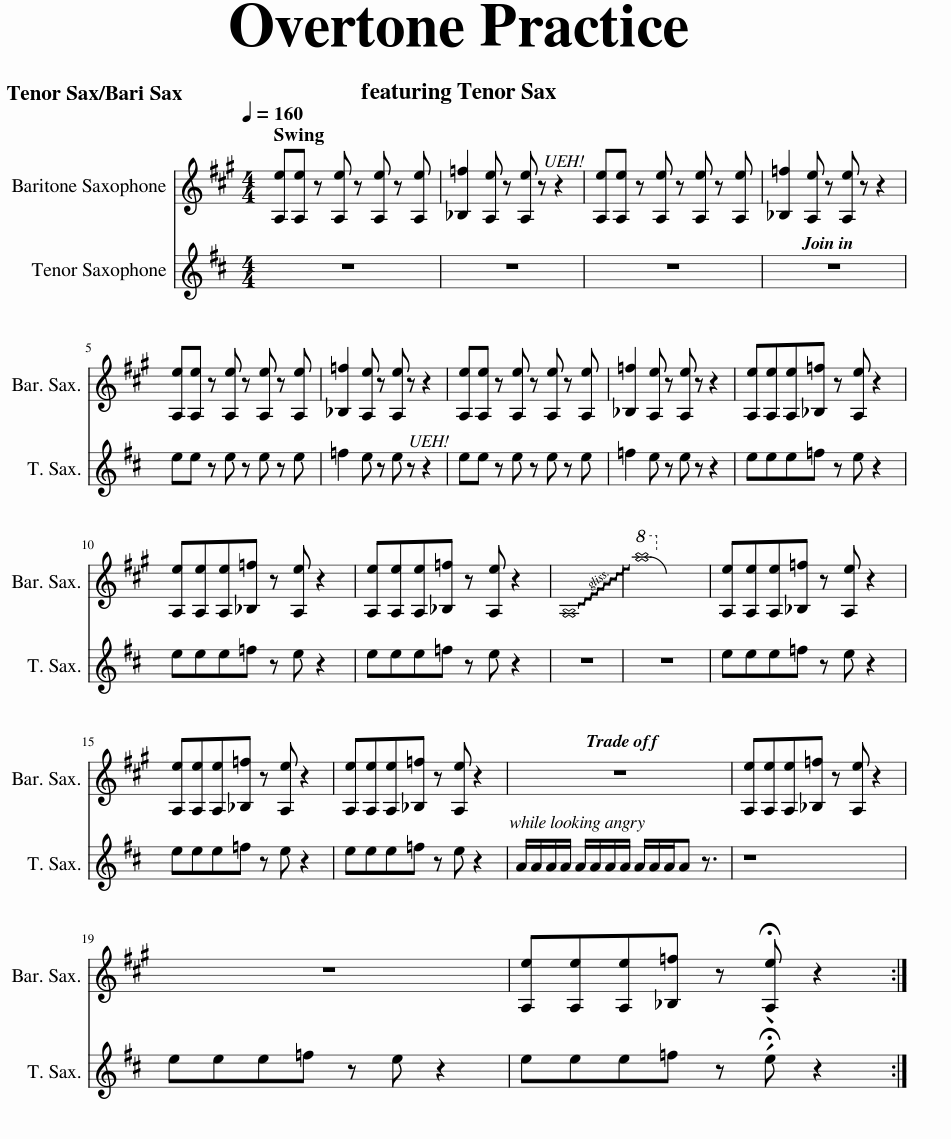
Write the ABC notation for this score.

X:1
%%score 1 2
L:1/8
Q:1/4=160
M:4/4
I:linebreak $
K:none
V:1 treble transpose=-21
V:2 treble transpose=-14
V:1
[K:A] [A,e][A,e] z [A,e] z [A,e] z [A,e] | [_B,=f]2 [A,e] z [A,e] z z2 | [A,e][A,e] z [A,e] z [A,e] z [A,e] | [_B,=f]2 [A,e] z [A,e] z z2 |$ [A,e][A,e] z [A,e] z [A,e] z [A,e] | %5
 [_B,=f]2 [A,e] z [A,e] z z2 | [A,e][A,e] z [A,e] z [A,e] z [A,e] | [_B,=f]2 [A,e] z [A,e] z z2 | [A,e][A,e][A,e][_B,=f] z [A,e] z2 |$ [A,e][A,e][A,e][_B,=f] z [A,e] z2 | %10
 [A,e][A,e][A,e][_B,=f] z [A,e] z2 | !~(!A,8 |!8va(! !~)!a'8!8va)! | [A,e][A,e][A,e][_B,=f] z [A,e] z2 |$ [A,e][A,e][A,e][_B,=f] z [A,e] z2 | %15
 [A,e][A,e][A,e][_B,=f] z [A,e] z2 | z8 | [A,e][A,e][A,e][_B,=f] z [A,e] z2 |$ z8 | [A,e][A,e][A,e][_B,=f] z !fermata![A,e] z2 :| %20
V:2
[K:D] z8 | z8 | z8 | z8 |$ ee z e z e z e | %5
 =f2 e z e z z2 | ee z e z e z e | =f2 e z e z z2 | eee=f z e z2 |$ eee=f z e z2 | %10
 eee=f z e z2 | z8 | z8 | eee=f z e z2 |$ eee=f z e z2 | %15
 eee=f z e z2 | A/A/A/A/ A/A/A/A/ A/A/A/A z3/2 | z8 |$ eee=f z e z2 | eee=f z !fermata!e z2 :| %20
